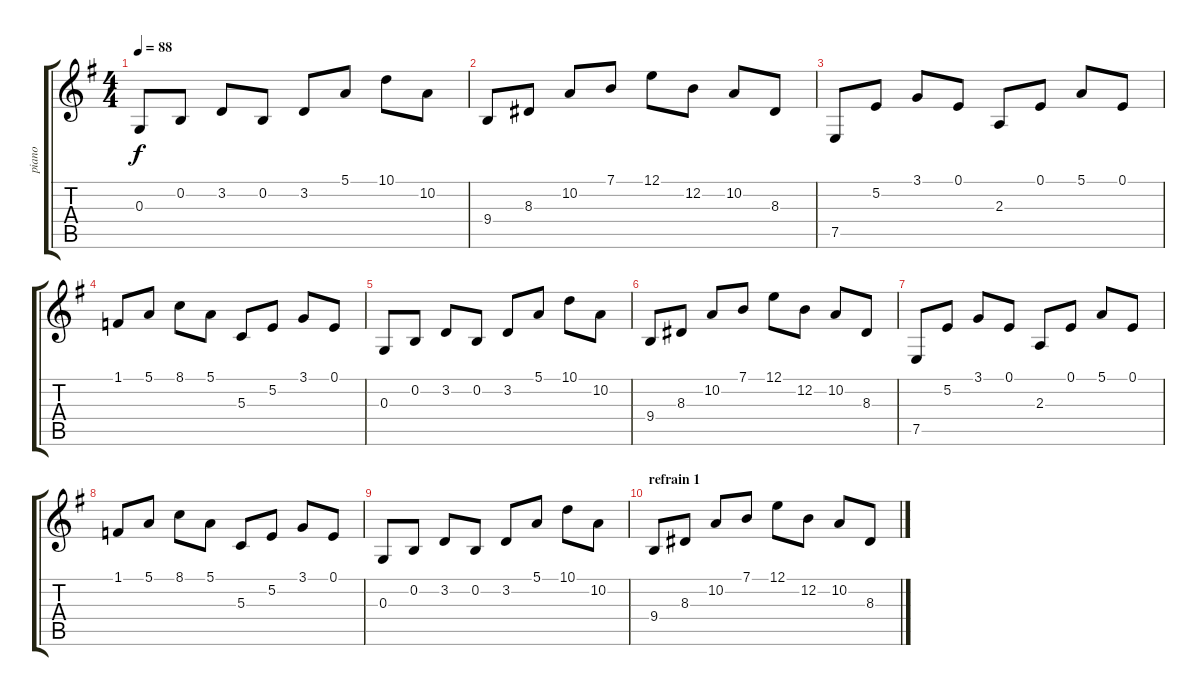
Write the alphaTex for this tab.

\track ("piano" "piano") {instrument acousticgrandpiano}
\staff {score tabs}
\tuning (E4 B3 G3 D3 A2 E2) {hide}
\ts (4 4)
\tempo 88
\clef g2
\ks g
0.3.8{dy f} 0.2.8 3.2.8 0.2.8 3.2.8 5.1.8 10.1.8 10.2.8 |
9.4.8 8.3.8 10.2.8 7.1.8 12.1.8 12.2.8 10.2.8 8.3.8 |
7.5.8 5.2.8 3.1.8 0.1.8 2.3.8 0.1.8 5.1.8 0.1.8 |
1.1.8 5.1.8 8.1.8 5.1.8 5.3.8 5.2.8 3.1.8 0.1.8 |
0.3.8 0.2.8 3.2.8 0.2.8 3.2.8 5.1.8 10.1.8 10.2.8 |
9.4.8 8.3.8 10.2.8 7.1.8 12.1.8 12.2.8 10.2.8 8.3.8 |
7.5.8 5.2.8 3.1.8 0.1.8 2.3.8 0.1.8 5.1.8 0.1.8 |
1.1.8 5.1.8 8.1.8 5.1.8 5.3.8 5.2.8 3.1.8 0.1.8 |
0.3.8 0.2.8 3.2.8 0.2.8 3.2.8 5.1.8 10.1.8 10.2.8 |
\section ("" "refrain 1")
9.4.8 8.3.8 10.2.8 7.1.8 12.1.8 12.2.8 10.2.8 8.3.8
